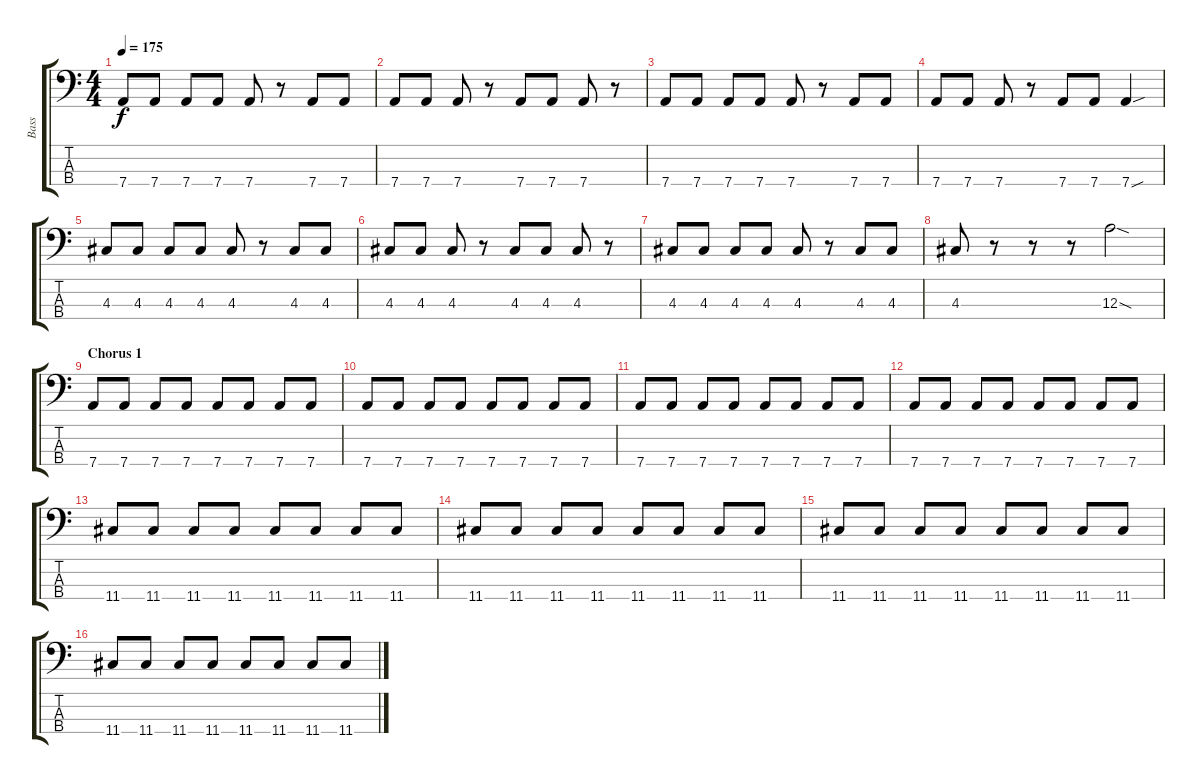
\track ("Bass" "Bass") {instrument electricbasspick}
\staff {score tabs}
\tuning (G2 D2 A1 D1) {hide}
\ts (4 4)
\tempo 175
\clef f4
\ks c
7.4.8{dy f} 7.4.8 7.4.8 7.4.8 7.4.8 r.8 7.4.8 7.4.8 |
7.4.8 7.4.8 7.4.8 r.8 7.4.8 7.4.8 7.4.8 r.8 |
7.4.8 7.4.8 7.4.8 7.4.8 7.4.8 r.8 7.4.8 7.4.8 |
7.4.8 7.4.8 7.4.8 r.8 7.4.8 7.4.8 7.4{sou}.4 |
4.3.8 4.3.8 4.3.8 4.3.8 4.3.8 r.8 4.3.8 4.3.8 |
4.3.8 4.3.8 4.3.8 r.8 4.3.8 4.3.8 4.3.8 r.8 |
4.3.8 4.3.8 4.3.8 4.3.8 4.3.8 r.8 4.3.8 4.3.8 |
4.3.8 r.8 r.8 r.8 12.3{sod}.2 |
\section ("" "Chorus 1")
7.4.8 7.4.8 7.4.8 7.4.8 7.4.8 7.4.8 7.4.8 7.4.8 |
7.4.8 7.4.8 7.4.8 7.4.8 7.4.8 7.4.8 7.4.8 7.4.8 |
7.4.8 7.4.8 7.4.8 7.4.8 7.4.8 7.4.8 7.4.8 7.4.8 |
7.4.8 7.4.8 7.4.8 7.4.8 7.4.8 7.4.8 7.4.8 7.4.8 |
11.4.8 11.4.8 11.4.8 11.4.8 11.4.8 11.4.8 11.4.8 11.4.8 |
11.4.8 11.4.8 11.4.8 11.4.8 11.4.8 11.4.8 11.4.8 11.4.8 |
11.4.8 11.4.8 11.4.8 11.4.8 11.4.8 11.4.8 11.4.8 11.4.8 |
11.4.8 11.4.8 11.4.8 11.4.8 11.4.8 11.4.8 11.4.8 11.4.8
